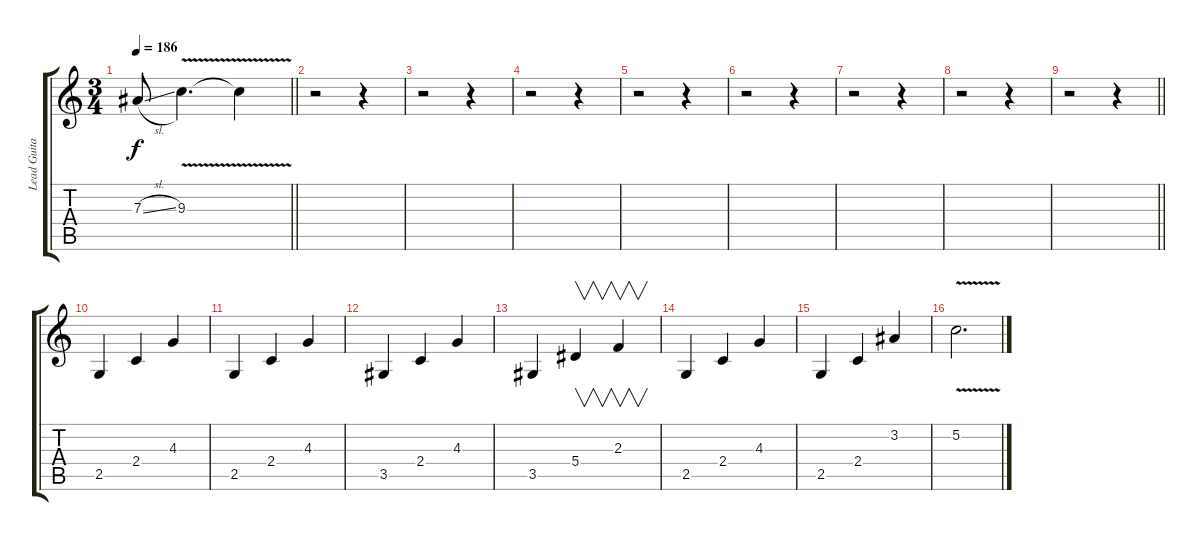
\track ("Lead Guitar 2" "Lead Guita") {instrument distortionguitar}
\staff {score tabs}
\tuning (C4 G3 Eb3 Bb2 F2 C2) {hide}
\ts (3 4)
\tempo 186
\clef g2
\barLineRight lightlight
\ks c
7.3{sl}.8{dy f} 9.3{v}.4{d} 9.3{v t}.4 |
r.2 r.4 |
r.2 r.4 |
r.2 r.4 |
r.2 r.4 |
r.2 r.4 |
r.2 r.4 |
r.2 r.4 |
\barLineRight lightlight
r.2 r.4 |
2.5.4 2.4.4 4.3.4 |
2.5.4 2.4.4 4.3.4 |
3.5.4 2.4.4 4.3.4 |
3.5.4 5.4.4{v} 2.3.4{v} |
2.5.4 2.4.4 4.3.4 |
2.5.4 2.4.4 3.2.4 |
5.2{v}.2{d}
